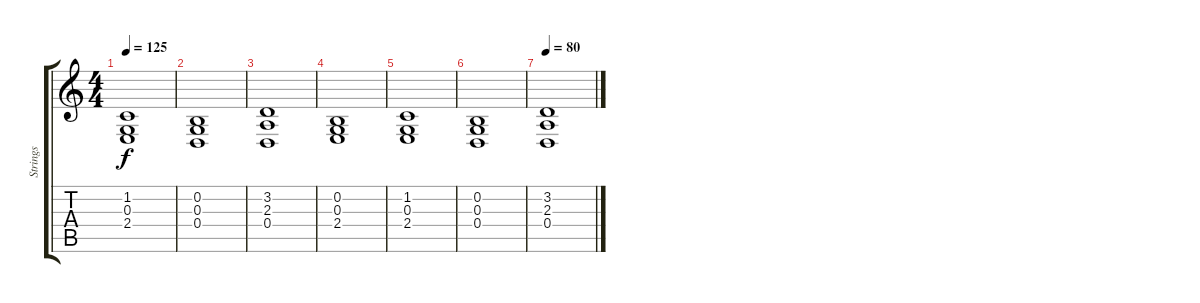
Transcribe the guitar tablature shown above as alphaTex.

\track ("Strings" "Strings") {instrument stringensemble1}
\staff {score tabs}
\tuning (E4 B3 G3 D3 A2 E2) {hide}
\ts (4 4)
\tempo 125
\clef g2
\ks c
(1.2 0.3 2.4).1{dy f} |
(0.2 0.3 0.4).1 |
(3.2 2.3 0.4).1 |
(0.2 0.3 2.4).1 |
(1.2 0.3 2.4).1 |
(0.2 0.3 0.4).1 |
\tempo 80
(3.2 2.3 0.4).1
